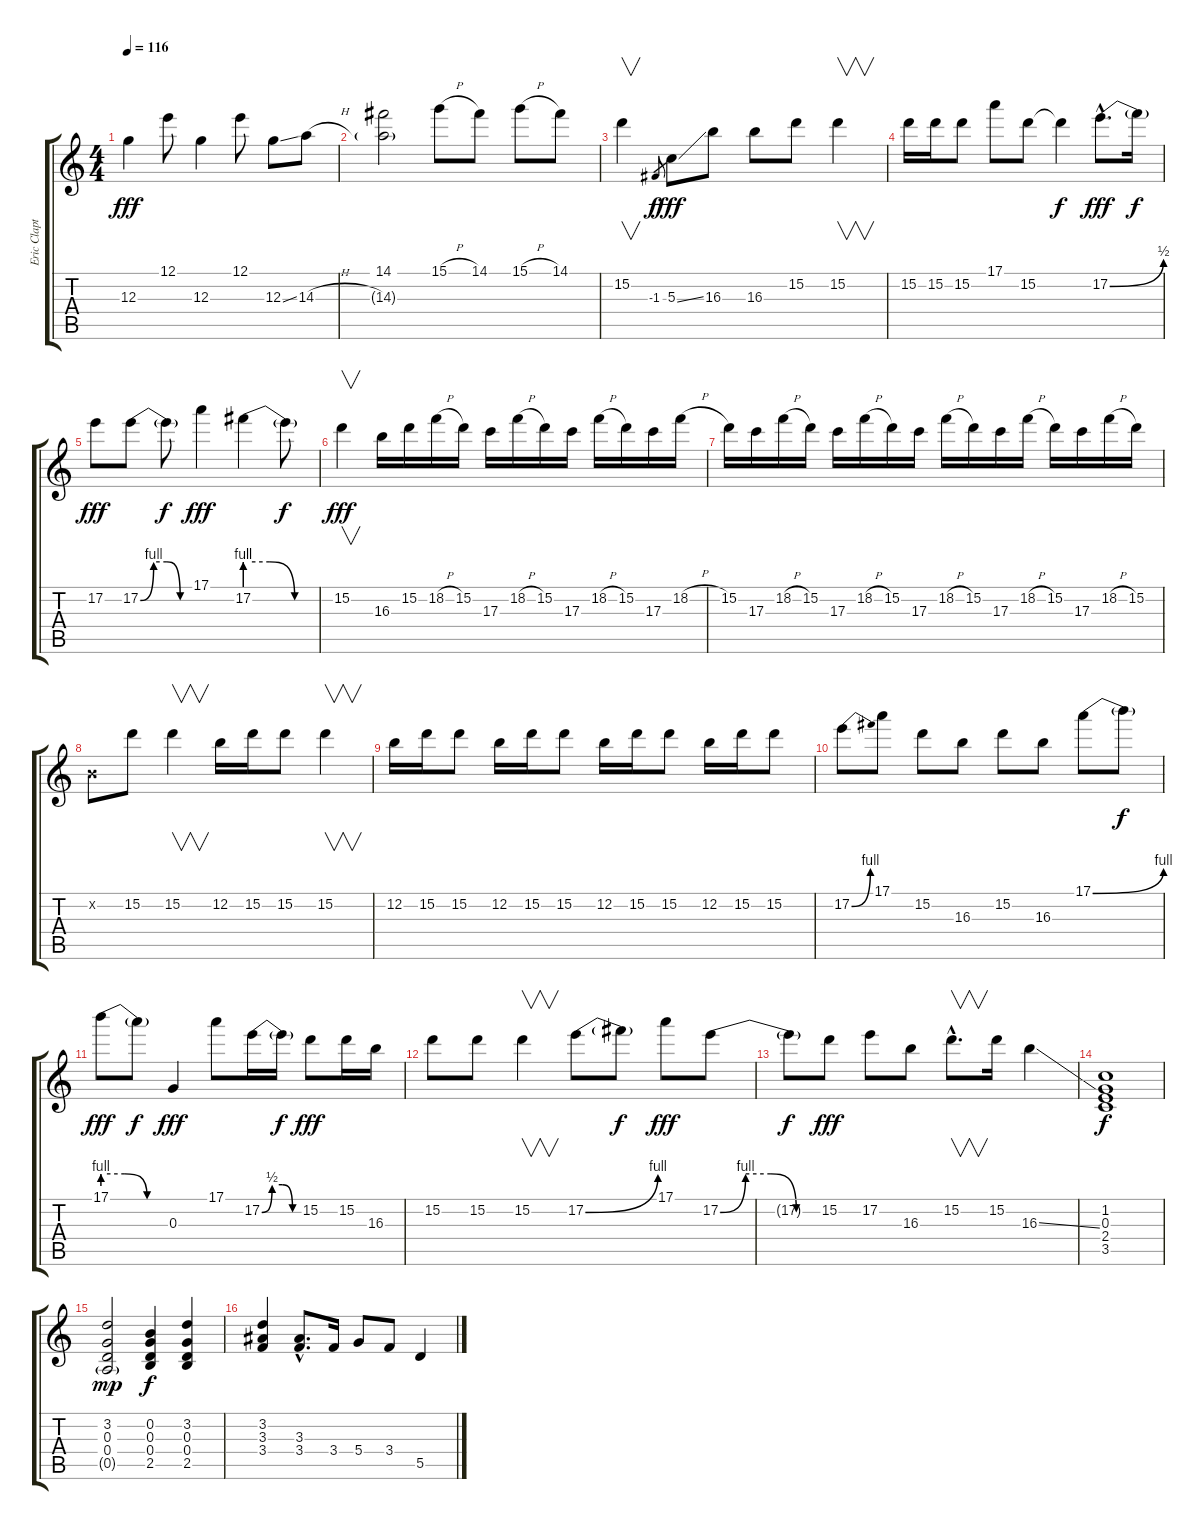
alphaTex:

\track ("Eric Clapton" "Eric Clapt") {instrument distortionguitar}
\staff {score tabs}
\tuning (E4 B3 G3 D3 A2 E2) {hide}
\ts (4 4)
\tempo 116
\clef g2
\ks c
12.3.4{dy fff} 12.1.8 12.3.4 12.1.8 12.3{ss}.8 14.3{h}.8 |
(14.1 14.3{g}).2 15.1{h}.8 14.1.8 15.1{h}.8 14.1.8 |
15.2.4{v} -1.3.8{gr dy f} 5.3{ss}.8{dy fff} 16.3.8 16.3.8 15.2.8 15.2.4{v} |
15.2.16 15.2.16 15.2.8 17.1.8 15.2.8 15.2{t}.4{dy f} 17.2{be (bend 0 0 60 2) hac}.8{d dy fff} 17.2{t}.16{dy f} |
17.2.8{dy fff} 17.2{be (custom 0 0 15 4 30 4 45 0 60 0)}.8 17.2{t}.8{dy f} 17.1.4{dy fff} 17.2{be (custom 0 4 20 4 40 0 60 0)}.4 17.2{t}.8{dy f} |
15.2.4{v dy fff} 16.3.16 15.2.16 18.2{h}.16 15.2.16 17.3.16 18.2{h}.16 15.2.16 17.3.16 18.2{h}.16 15.2.16 17.3.16 18.2{h}.16 |
15.2.16 17.3.16 18.2{h}.16 15.2.16 17.3.16 18.2{h}.16 15.2.16 17.3.16 18.2{h}.16 15.2.16 17.3.16 18.2{h}.16 15.2.16 17.3.16 18.2{h}.16 15.2.16 |
0.2{x}.8 15.2.8 15.2.4{v} 12.2.16 15.2.16 15.2.8 15.2.4{v} |
12.2.16 15.2.16 15.2.8 12.2.16 15.2.16 15.2.8 12.2.16 15.2.16 15.2.8 12.2.16 15.2.16 15.2.8 |
17.2{be (bend 0 0 60 4)}.8 17.1.8 15.2.8 16.3.8 15.2.8 16.3.8 17.1{be (bend 0 0 60 4)}.8 17.1{t}.8{dy f} |
17.1{be (custom 0 4 20 4 40 0 60 0)}.8{dy fff} 17.1{t}.8{dy f} 0.3.4{dy fff} 17.1.8 17.2{be (custom 0 0 15 2 30 2 45 0 60 0)}.16 17.2{t}.16{dy f} 15.2.8{dy fff} 15.2.16 16.3.16 |
15.2.8 15.2.8 15.2.4{v} 17.2{be (bend 0 0 60 4)}.8 17.2{t}.8{dy f} 17.1.8{dy fff} 17.2{be (custom 0 0 15 4 30 4 45 0 60 0)}.8 |
17.2{t}.8{dy f} 15.2.8{dy fff} 17.2.8 16.3.8 15.2{hac}.8{v d} 15.2.16 16.3{ss}.4 |
(1.2 0.3 2.4 3.5).1{dy f volume 10} |
(3.2 0.3 0.4 0.5{g}).2{dy mp} (0.2 0.3 0.4 2.5).4{dy f} (3.2 0.3 0.4 2.5).4 |
(3.2 3.3 3.4).4 (3.3{hac} 3.4{hac}).8{d} 3.4.16 5.4.8 3.4.8 5.5{ss}.4
